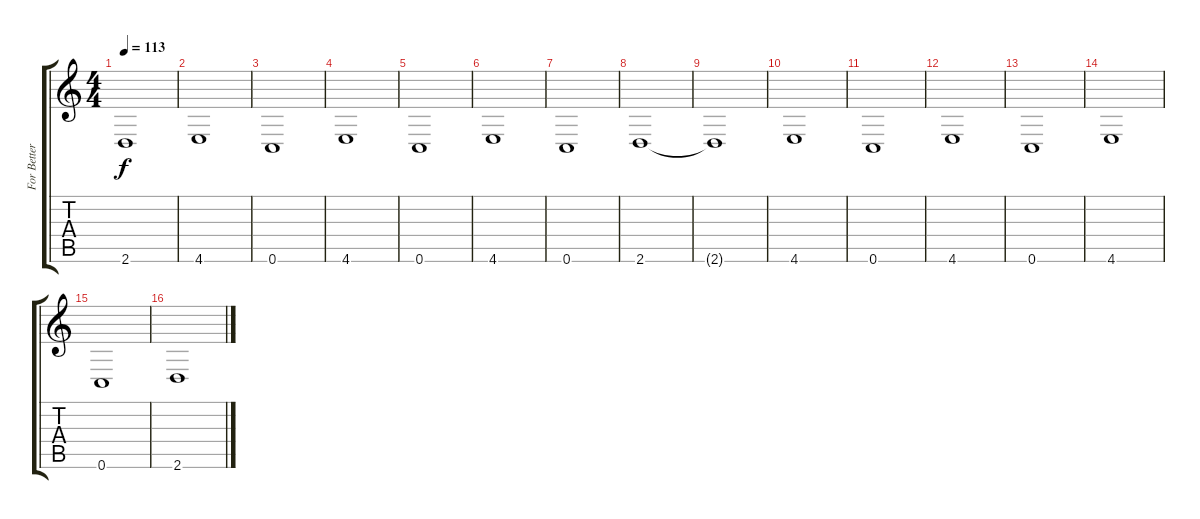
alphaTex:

\track ("For Better Sound" "For Better") {instrument contrabass}
\staff {score tabs}
\tuning (D4 A3 F3 C3 G2 C2) {hide}
\ts (4 4)
\tempo 113
\clef g2
\ks c
2.6{t}.1{dy f} |
4.6.1 |
0.6.1 |
4.6.1 |
0.6.1 |
4.6.1 |
0.6.1 |
2.6.1 |
2.6{t}.1 |
4.6.1 |
0.6.1 |
4.6.1 |
0.6.1 |
4.6.1 |
0.6.1 |
2.6.1
